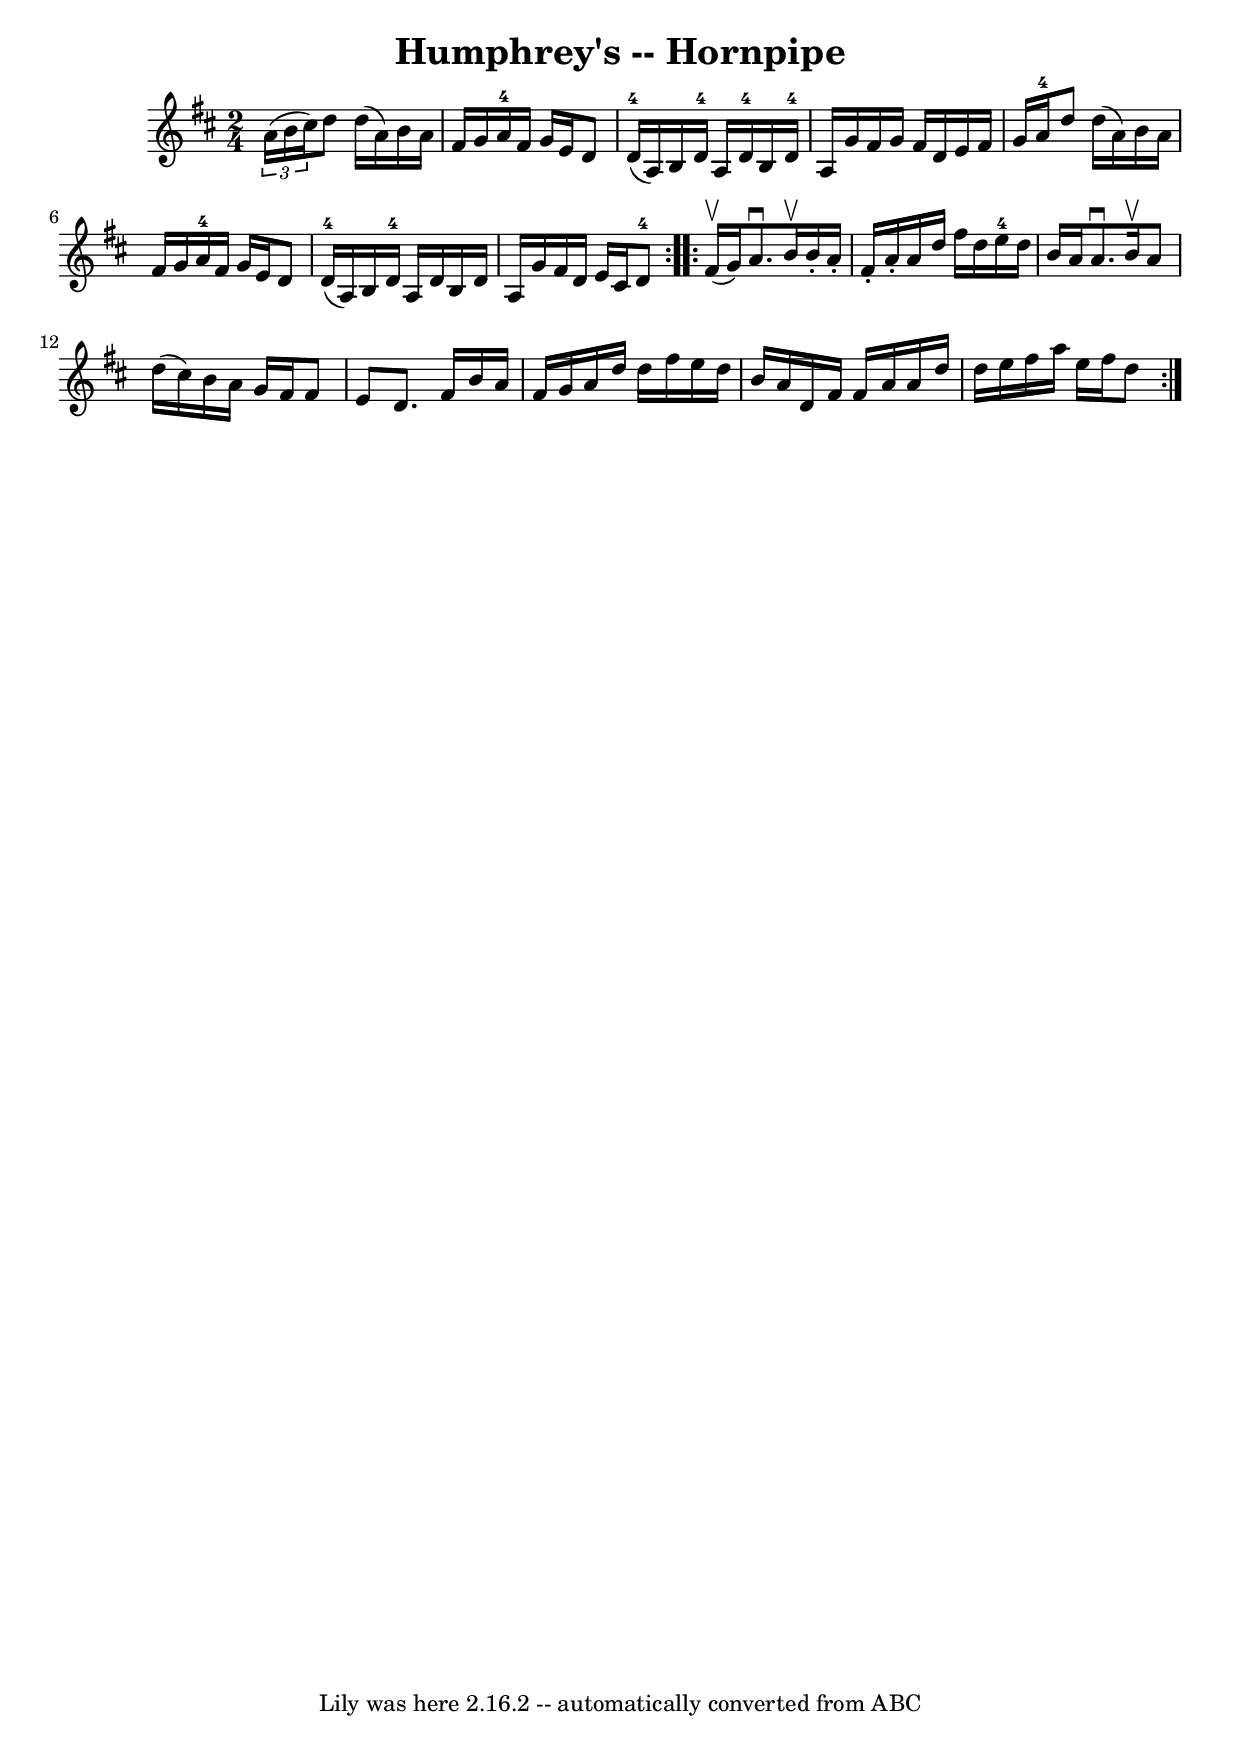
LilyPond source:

\version "2.16.2"
\include "Mammoth.ily"
\header {
	%% book = "Cole's 1000 Fiddle Tunes"
	crossRefNumber = "1"
	footnotes = ""
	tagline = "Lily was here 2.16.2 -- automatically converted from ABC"
	title = "Humphrey's -- Hornpipe"
}
voicedefault =  {


\repeat volta 2 {
\time 2/4 
\key d \major   \times 2/3 { a'16 (b'16 cis''16) } 
|
 d''8 d''16 (a'16) b'16 a'16 fis'16 g'16  
|
 a'16-4 fis'16 g'16 e'16 d'8 d'16-4(a16) 
|
 b16 d'16-4 a16 d'16-4 b16 d'16-4 a16    
g'16  |
 fis'16 g'16 fis'16 d'16 e'16 fis'16 g'16    
a'16-4 |
 d''8 d''16 (a'16) b'16 a'16 fis'16    
g'16  |
 a'16-4 fis'16 g'16 e'16 d'8 d'16-4(
a16) |
 b16 d'16-4 a16 d'16 b16 d'16 a16    
g'16  |
 fis'16 d'16 e'16 cis'16 d'8-4 }     
\repeat volta 2 { fis'16 (^\upbow g'16) |
 a'8.^\downbow   
b'16^\upbow b'16 -. a'16 -. fis'16 -. a'16 -. |
 a'16 d''16 
 fis''16 d''16 e''16-4 d''16 b'16 a'16  |
 a'8. 
^\downbow b'16^\upbow a'8 d''16 (cis''16) |
 b'16 a'16 
 g'16 fis'16 fis'8 e'8  |
 d'8. fis'16 b'16 a'16  
 fis'16 g'16  |
 a'16 d''16 d''16 fis''16 e''16    
d''16 b'16 a'16  |
 d'16 fis'16 fis'16 a'16 a'16    
d''16 d''16 e''16  |
 fis''16 a''16 e''16 fis''16    
d''8  }   
}

\score{
    <<

	\context Staff="default"
	{
	    \voicedefault 
	}

    >>
	\layout {
	}
	\midi {}
}
